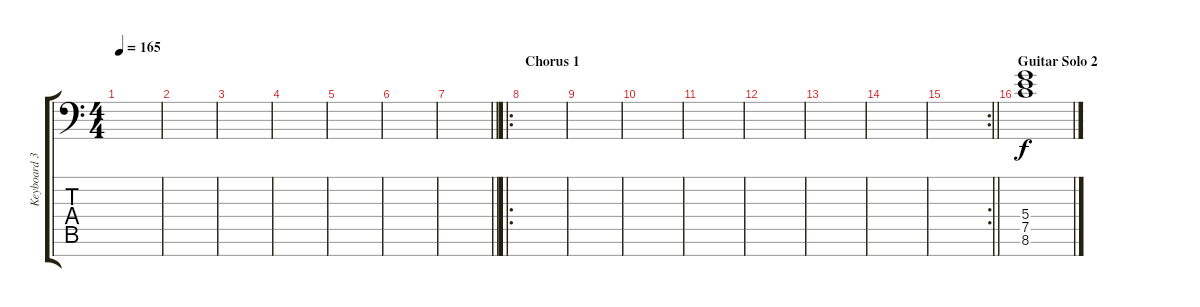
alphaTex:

\track ("Keyboard 3" "Keyboard 3") {instrument ocarina}
\staff {score tabs}
\tuning (E5 B4 G4 D4 A3 E3 C0) {hide}
\ts (4 4)
\tempo 165
\clef f4
\ks c
|
|
|
|
|
|
\barLineRight lightlight
|
\ro
\section ("" "Chorus 1")
|
|
|
|
|
|
|
\rc 2
\barLineRight lightlight
|
\section ("" "Guitar Solo 2")
(5.4 7.5 8.6).1
